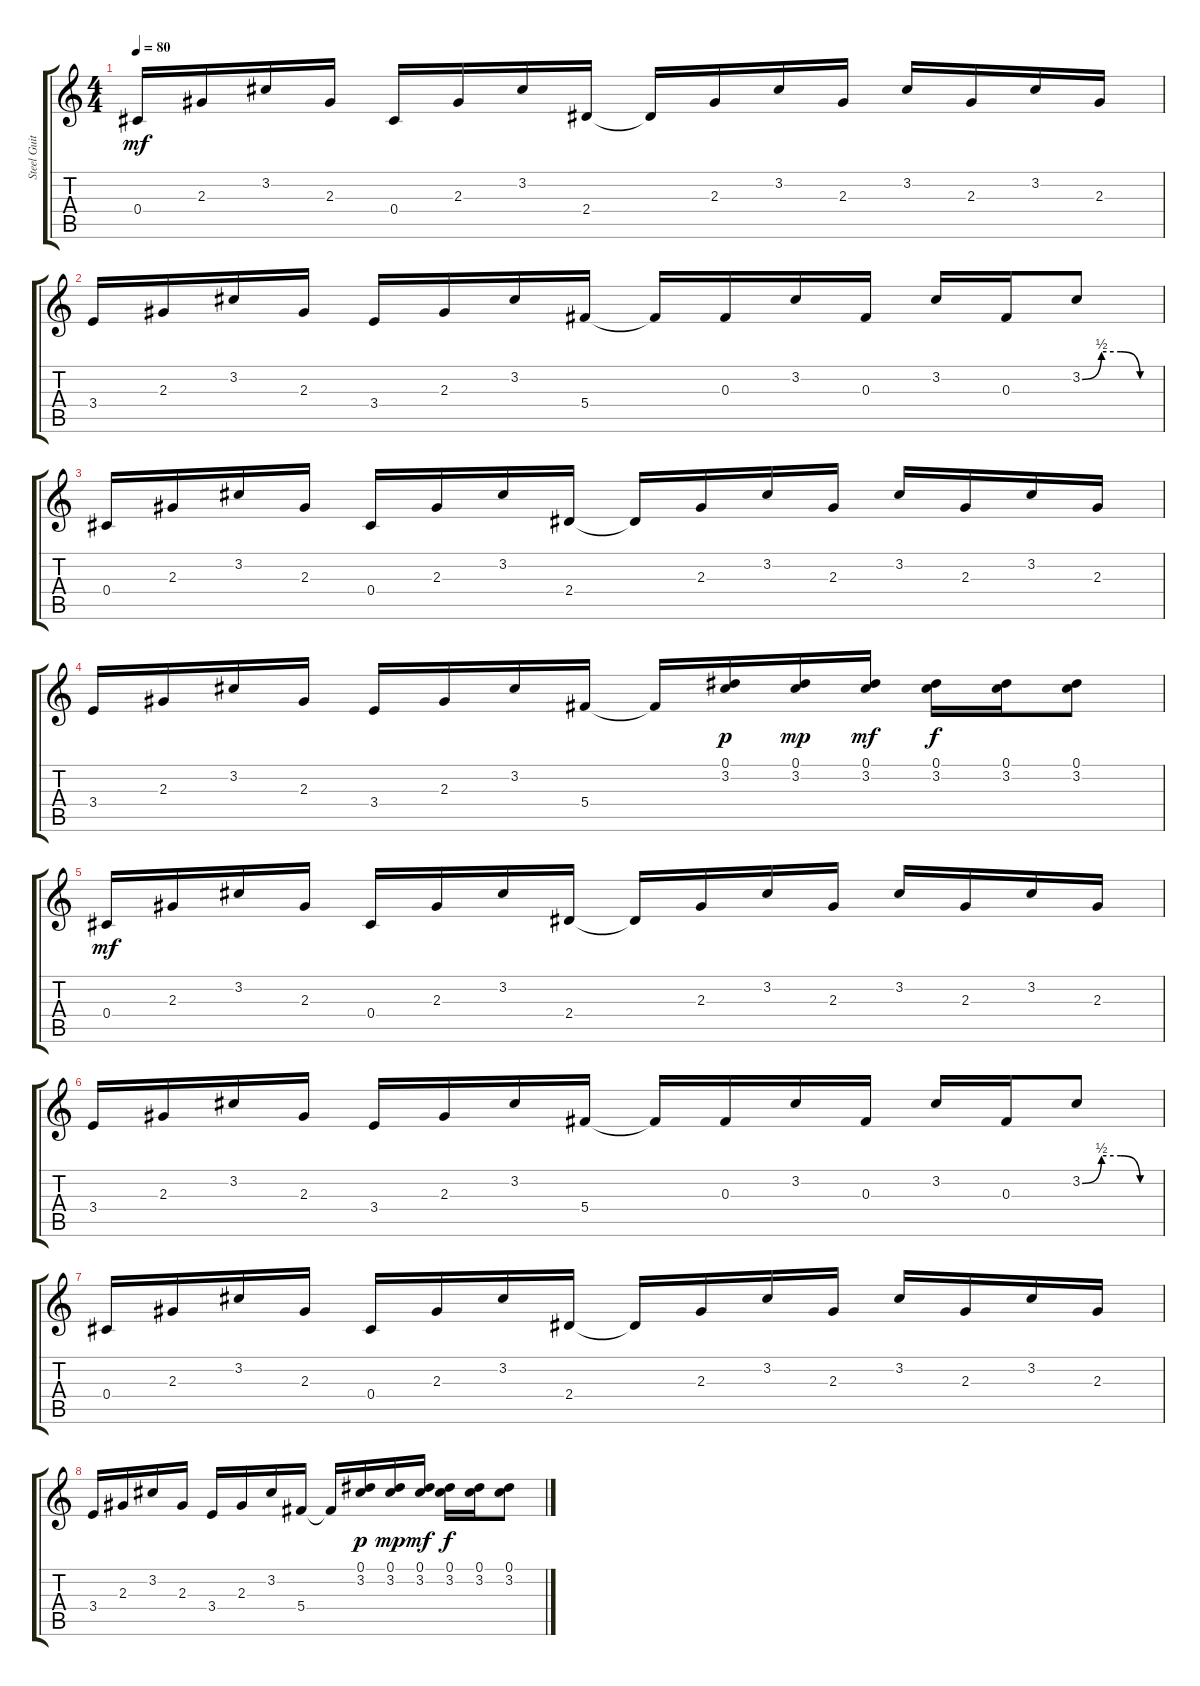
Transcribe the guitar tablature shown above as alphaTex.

\track ("Steel Guitar" "Steel Guit") {instrument acousticguitarsteel}
\staff {score tabs}
\tuning (Eb4 Bb3 Gb3 Db3 Ab2 Db2) {hide}
\ts (4 4)
\tempo 80
\clef g2
\ks c
0.4.16{dy mf} 2.3.16 3.2.16 2.3.16 0.4.16 2.3.16 3.2.16 2.4.16 2.4{t}.16 2.3.16 3.2.16 2.3.16 3.2.16 2.3.16 3.2.16 2.3.16 |
3.4.16 2.3.16 3.2.16 2.3.16 3.4.16 2.3.16 3.2.16 5.4.16 5.4{t}.16 0.3.16 3.2.16 0.3.16 3.2.16 0.3.16 3.2{be (custom 0 0 15 2 30 2 45 0 60 0)}.8 |
0.4.16 2.3.16 3.2.16 2.3.16 0.4.16 2.3.16 3.2.16 2.4.16 2.4{t}.16 2.3.16 3.2.16 2.3.16 3.2.16 2.3.16 3.2.16 2.3.16 |
3.4.16 2.3.16 3.2.16 2.3.16 3.4.16 2.3.16 3.2.16 5.4.16 5.4{t}.16 (0.1 3.2).16{dy p} (0.1 3.2).16{dy mp} (0.1 3.2).16{dy mf} (0.1 3.2).16{dy f} (0.1 3.2).16 (0.1 3.2).8 |
0.4.16{dy mf} 2.3.16 3.2.16 2.3.16 0.4.16 2.3.16 3.2.16 2.4.16 2.4{t}.16 2.3.16 3.2.16 2.3.16 3.2.16 2.3.16 3.2.16 2.3.16 |
3.4.16 2.3.16 3.2.16 2.3.16 3.4.16 2.3.16 3.2.16 5.4.16 5.4{t}.16 0.3.16 3.2.16 0.3.16 3.2.16 0.3.16 3.2{be (custom 0 0 15 2 30 2 45 0 60 0)}.8 |
0.4.16 2.3.16 3.2.16 2.3.16 0.4.16 2.3.16 3.2.16 2.4.16 2.4{t}.16 2.3.16 3.2.16 2.3.16 3.2.16 2.3.16 3.2.16 2.3.16 |
3.4.16 2.3.16 3.2.16 2.3.16 3.4.16 2.3.16 3.2.16 5.4.16 5.4{t}.16 (0.1 3.2).16{dy p} (0.1 3.2).16{dy mp} (0.1 3.2).16{dy mf} (0.1 3.2).16{dy f} (0.1 3.2).16 (0.1 3.2).8
